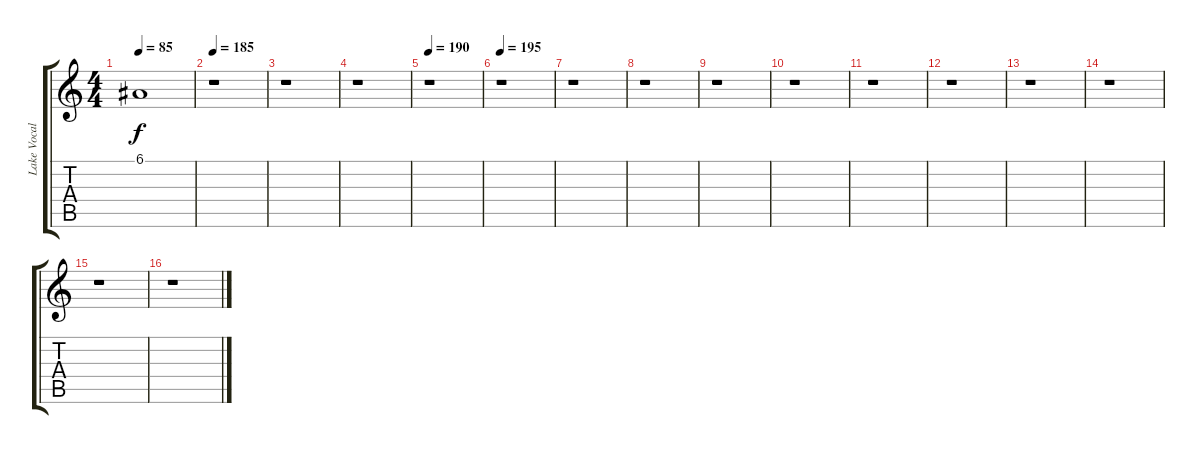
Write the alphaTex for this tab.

\track ("Lake Vocal" "Lake Vocal") {instrument panflute}
\staff {score tabs}
\tuning (E4 B3 G3 D3 A2 E2) {hide}
\ts (4 4)
\tempo 85
\clef g2
\ks c
6.1.1{dy f} |
\tempo 185
r.1 |
r.1 |
r.1 |
\tempo 190
r.1 |
\tempo 195
r.1 |
r.1 |
r.1 |
r.1 |
r.1 |
r.1 |
r.1 |
r.1 |
r.1 |
r.1 |
r.1
